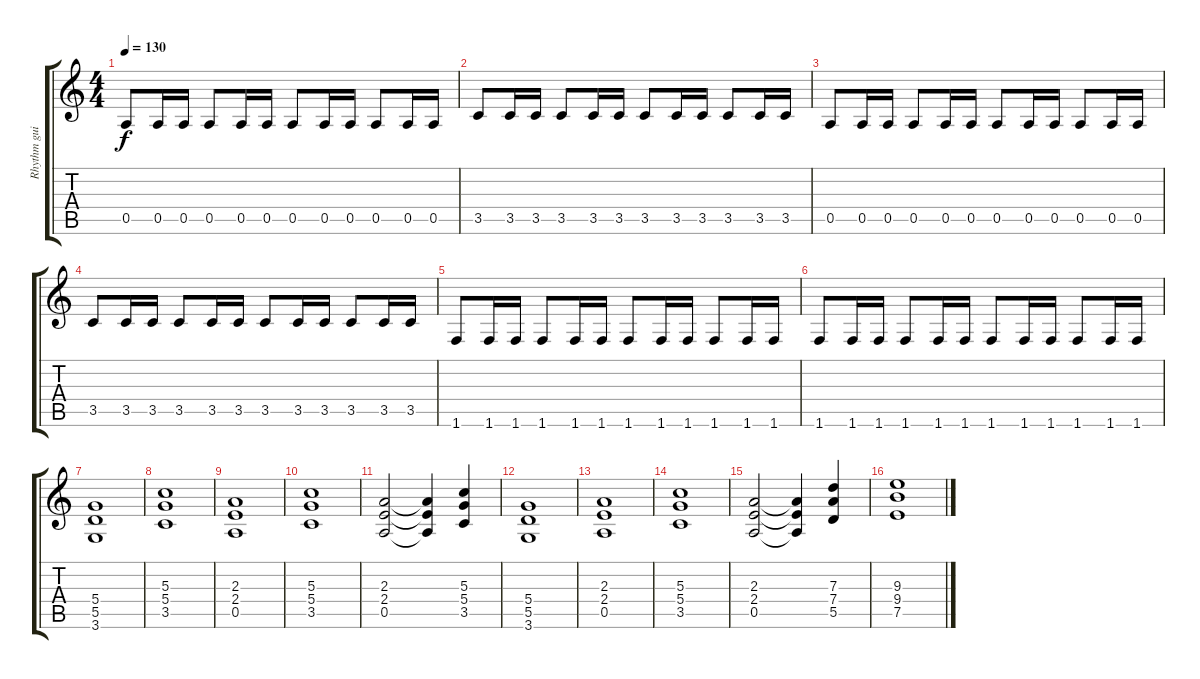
\track ("Rhythm guitar" "Rhythm gui") {instrument distortionguitar}
\staff {score tabs}
\tuning (E4 B3 G3 D3 A2 E2) {hide}
\ts (4 4)
\tempo 130
\clef g2
\ks c
0.5.8{dy f} 0.5.16 0.5.16 0.5.8 0.5.16 0.5.16 0.5.8 0.5.16 0.5.16 0.5.8 0.5.16 0.5.16 |
3.5.8 3.5.16 3.5.16 3.5.8 3.5.16 3.5.16 3.5.8 3.5.16 3.5.16 3.5.8 3.5.16 3.5.16 |
0.5.8 0.5.16 0.5.16 0.5.8 0.5.16 0.5.16 0.5.8 0.5.16 0.5.16 0.5.8 0.5.16 0.5.16 |
3.5.8 3.5.16 3.5.16 3.5.8 3.5.16 3.5.16 3.5.8 3.5.16 3.5.16 3.5.8 3.5.16 3.5.16 |
1.6.8 1.6.16 1.6.16 1.6.8 1.6.16 1.6.16 1.6.8 1.6.16 1.6.16 1.6.8 1.6.16 1.6.16 |
1.6.8 1.6.16 1.6.16 1.6.8 1.6.16 1.6.16 1.6.8 1.6.16 1.6.16 1.6.8 1.6.16 1.6.16 |
(5.4 5.5 3.6).1 |
(5.3 5.4 3.5).1 |
(2.3 2.4 0.5).1 |
(5.3 5.4 3.5).1 |
(2.3 2.4 0.5).2 (2.3{t} 2.4{t} 0.5{t}).4 (5.3 5.4 3.5).4 |
(5.4 5.5 3.6).1 |
(2.3 2.4 0.5).1 |
(5.3 5.4 3.5).1 |
(2.3 2.4 0.5).2 (2.3{t} 2.4{t} 0.5{t}).4 (7.3 7.4 5.5).4 |
(9.3 9.4 7.5).1
